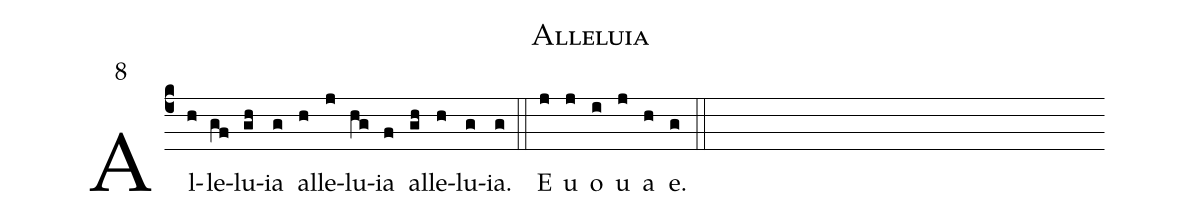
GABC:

name:Alleluia;
mode: 8;
%%
(c4)Al(h)le(gf)lu(gh)ia(g) al(h)le(j)lu(hg)ia(f) al(gh)le(h)lu(g)ia.(g) (::) E(j) u(j) o(i) u(j) a(h) e.(g) (::)
